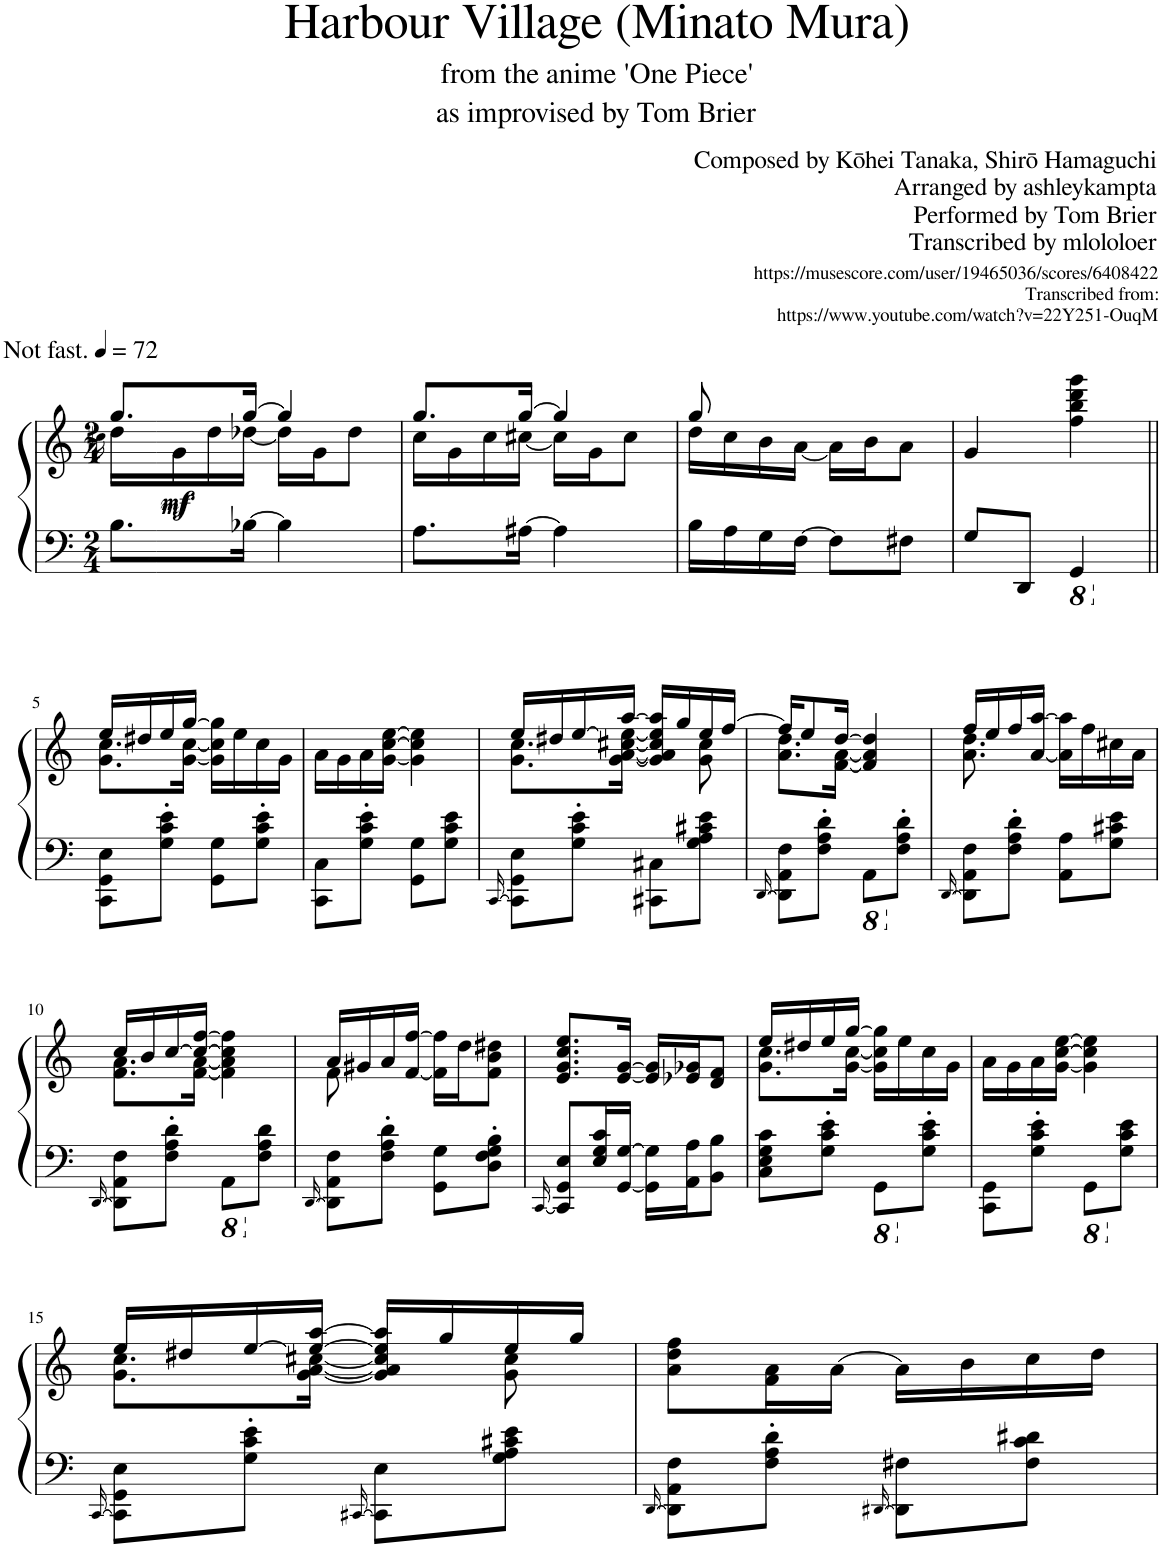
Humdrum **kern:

**kern	**kern	**dynam
*part1	*part1	*part1
*staff2	*staff1	*staff1/2
*I"Piano	*	*
*I'Pno.	*	*
*clefF4	*clefG2	*
*k[]	*k[]	*
*M2/4	*M2/4	*
=	=	=
16ryy	16ryy	.
=1-	=1-	=1-
*	*MM72	*
*	*^	*
.	.	16qcc#X\	.
!	!LO:TX:a:t=Not fast.	!	!
!	!	!	!LO:DY:b
!	!	!	!LO:DY:n=1:b
8.B\L	8.gg/L	16dd\LL	mf mf
.	.	16g\	.
.	.	16dd\	.
[16B-X\Jk	[16gg/Jk	[16dd-X\JJ	.
4B-\]	4gg/]	16dd-\LL]	.
.	.	16g\J	.
.	.	8dd-\J	.
=2	=2	=2	=2
8.A\L	8.gg/L	16cc\LL	.
.	.	16g\	.
.	.	16cc\	.
[16A#X\Jk	[16gg/Jk	[16cc#X\JJ	.
4A#\]	4gg/]	16cc#\LL]	.
.	.	16g\J	.
.	.	8cc#\J	.
=3	=3	=3	=3
16B\LL	8gg/	16dd\LL	.
16A\	.	16cc\	.
16G\	8ryy	16b\	.
[16F\JJ	.	[16a\JJ	.
8F\L]	4ryy	16a\LL]	.
.	.	16b\J	.
8F#X\J	.	8a\J	.
*	*v	*v	*
=4	=4	=4
8G/L	4g/	.
8DD/J	.	.
*8ba	*	*
4GGG/	4ff\ 4bb\ 4ddd\ 4ggg\	.
!!LO:LB:g=z
=5||	=5||	=5||
*X8ba	*	*
*	*^	*
8CC\ 8GG\ 8E\L	16ee/LL	8.g\ 8.cc\L	.
.	16dd#X/	.	.
8G\' 8c\' 8e\'J	16ee/	.	.
.	[16gg/JJ	[16g\ [16cc\Jk	.
8GG\ 8G\L	16g\] 16cc\] 16gg\]LL	4ryy	.
.	16ee\	.	.
8G\' 8c\' 8e\'J	16cc\	.	.
.	16g\JJ	.	.
*	*v	*v	*
=6	=6	=6
8CC\ 8C\L	16a\LL	.
.	16g\	.
8G\' 8c\' 8e\'J	16a\	.
.	[16g\ [16cc\ [16ee\JJ	.
8GG\ 8G\L	4g\] 4cc\] 4ee\]	.
8G\ 8c\ 8e\J	.	.
=7	=7	=7
[16qCC/	.	.
*	*^	*
8CC\] 8GG\ 8E\L	16ee/LL	8.g\ 8.cc\L	.
.	16dd#X/	.	.
8G\' 8c\' 8e\'J	[>16ee/	.	.
.	[16aa/JJ	[16g\ [16a\ [16cc#X\ 16ee\_Jk	.
8CC#X\ 8C#X\L	16g/] 16a/] 16cc#/] 16ee/] 16aa/]LL	8ryy	.
.	16gg/	.	.
8G\ 8A\ 8c#X\ 8e\J	16ee/	8g\ 8cc#\	.
.	[16ff/JJ	.	.
=8	=8	=8	=8
[16qDD/	.	.	.
8DD\] 8AA\ 8F\L	16ff/KL]	8.a\ 8.dd\L	.
.	8ee/	.	.
8F\' 8A\' 8d\'J	.	.	.
.	[16dd/Jk	[16f\ [16a\Jk	.
*8ba	*	*	*
8AAA\L	4f/] 4a/] 4dd/]	4ryy	.
*X8ba	*	*	*
8F\' 8A\' 8d\'J	.	.	.
=9	=9	=9	=9
[16qDD/	.	.	.
8DD\] 8AA\ 8F\L	16ff/LL	8.a\ 8.dd\	.
.	16ee/	.	.
8F\' 8A\' 8d\'J	16ff/	.	.
.	[16a/ [16aa/JJ	4ryy	.
8AA\ 8A\L	16a\] 16aa\]LL	.	.
.	16ff\	.	.
8G\ 8c#X\ 8e\J	16cc#X\	.	.
.	16a\JJ	16ryy	.
!!LO:LB:g=z	!!
=10	=10	=10	=10
[16qDD/	.	.	.
8DD\] 8AA\ 8F\L	16cc/LL	8.f\ 8.a\L	.
.	16b/	.	.
8F\' 8A\' 8d\'J	[16cc/	.	.
.	16cc/_ [16ff/JJ	[16f\ [16a\Jk	.
*8ba	*	*	*
8AAA\L	4f\] 4a\] 4cc\] 4ff\]	4ryy	.
*X8ba	*	*	*
8F\ 8A\ 8d\J	.	.	.
=11	=11	=11	=11
[16qDD/	.	.	.
8DD\] 8AA\ 8F\L	16a/LL	8f\	.
.	16g#X/	.	.
8F\' 8A\' 8d\'J	16a/	4.ryy	.
.	[16f/ [16ff/JJ	.	.
8GG\ 8G\L	16f\] 16ff\]LL	.	.
.	16dd\J	.	.
8D\' 8F\' 8G\' 8B\'J	8f\ 8b\ 8dd#X\J	.	.
*	*v	*v	*
=12	=12	=12
[16qCC/	.	.
8CC/] 8GG/ 8E/L	8.e/ 8.g/ 8.cc/ 8.ee/L	.
16E/ 16G/ 16c/L	.	.
[16GG/ [16G/JJ	[16e/ [16g/Jk	.
16GG\] 16G\]LL	16e/] 16g/]LL	.
16AA\ 16A\J	16e-X/ 16g-X/J	.
8BB\ 8B\J	8d/ 8f/J	.
=13	=13	=13
*	*^	*
8C\ 8E\ 8G\ 8c\L	16ee/LL	8.g\ 8.cc\L	.
.	16dd#X/	.	.
8G\' 8c\' 8e\'J	16ee/	.	.
.	[16gg/JJ	[16g\ [16cc\Jk	.
*8ba	*	*	*
8GGG\L	16g\] 16cc\] 16gg\]LL	4ryy	.
.	16ee\	.	.
*X8ba	*	*	*
8G\' 8c\' 8e\'J	16cc\	.	.
.	16g\JJ	.	.
*	*v	*v	*
=14	=14	=14
8CC\ 8GG\L	16a\LL	.
.	16g\	.
8G\' 8c\' 8e\'J	16a\	.
.	[16g\ [16cc\ [16ee\JJ	.
*8ba	*	*
8GGG\L	4g\] 4cc\] 4ee\]	.
*X8ba	*	*
8G\ 8c\ 8e\J	.	.
!!LO:LB:g=z
=15	=15	=15
[16qCC/	.	.
*	*^	*
8CC\] 8GG\ 8E\L	16ee/LL	8.g\ 8.cc\L	.
.	16dd#X/	.	.
8G\' 8c\' 8e\'J	[16ee/	.	.
.	16ee/_ [16aa/JJ	[16g\ [16a\ [16cc#X\Jk	.
[16qCC#X/	.	.	.
8CC#\] 8E\L	16g/] 16a/] 16cc#/] 16ee/] 16aa/]LL	8ryy	.
.	16gg/	.	.
8G\ 8A\ 8c#X\ 8e\J	16ee/	8g\ 8cc#\	.
.	16gg/JJ	.	.
*	*v	*v	*
=16	=16	=16
[16qDD/	.	.
8DD\] 8AA\ 8F\L	8a\ 8dd\ 8ff\L	.
8F\' 8A\' 8d\'J	16f\ 16a\L	.
.	[16a\JJ	.
[16qDD#X/	.	.
8DD#\] 8F#X\L	16a\LL]	.
.	16b\	.
8F#\ 8c\ 8d#X\J	16cc\	.
.	16dd\JJ	.
=	=	=
*-	*-	*-
